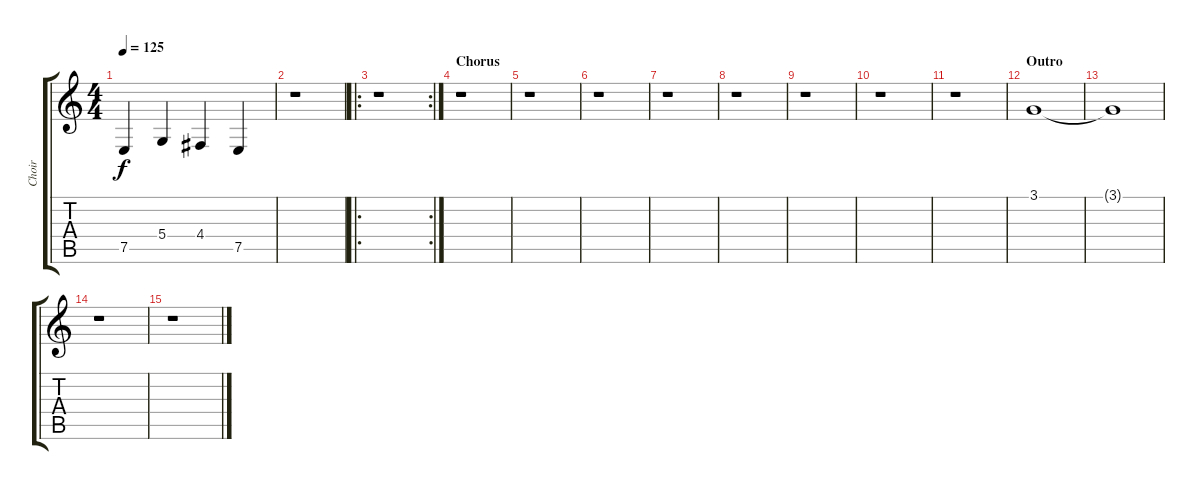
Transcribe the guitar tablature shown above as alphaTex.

\track ("Choir" "Choir") {instrument choiraahs}
\staff {score tabs}
\tuning (E4 B3 G3 D3 A2 E2) {hide}
\ts (4 4)
\tempo 125
\clef g2
\ks c
7.5.4{dy f} 5.4.4 4.4.4 7.5.4 |
r.1 |
\ro
\rc 2
r.1 |
\section ("" "Chorus")
r.1 |
r.1 |
r.1 |
r.1 |
r.1 |
r.1 |
r.1 |
r.1 |
\section ("" "Outro")
3.1.1 |
3.1{t}.1 |
r.1 |
r.1
